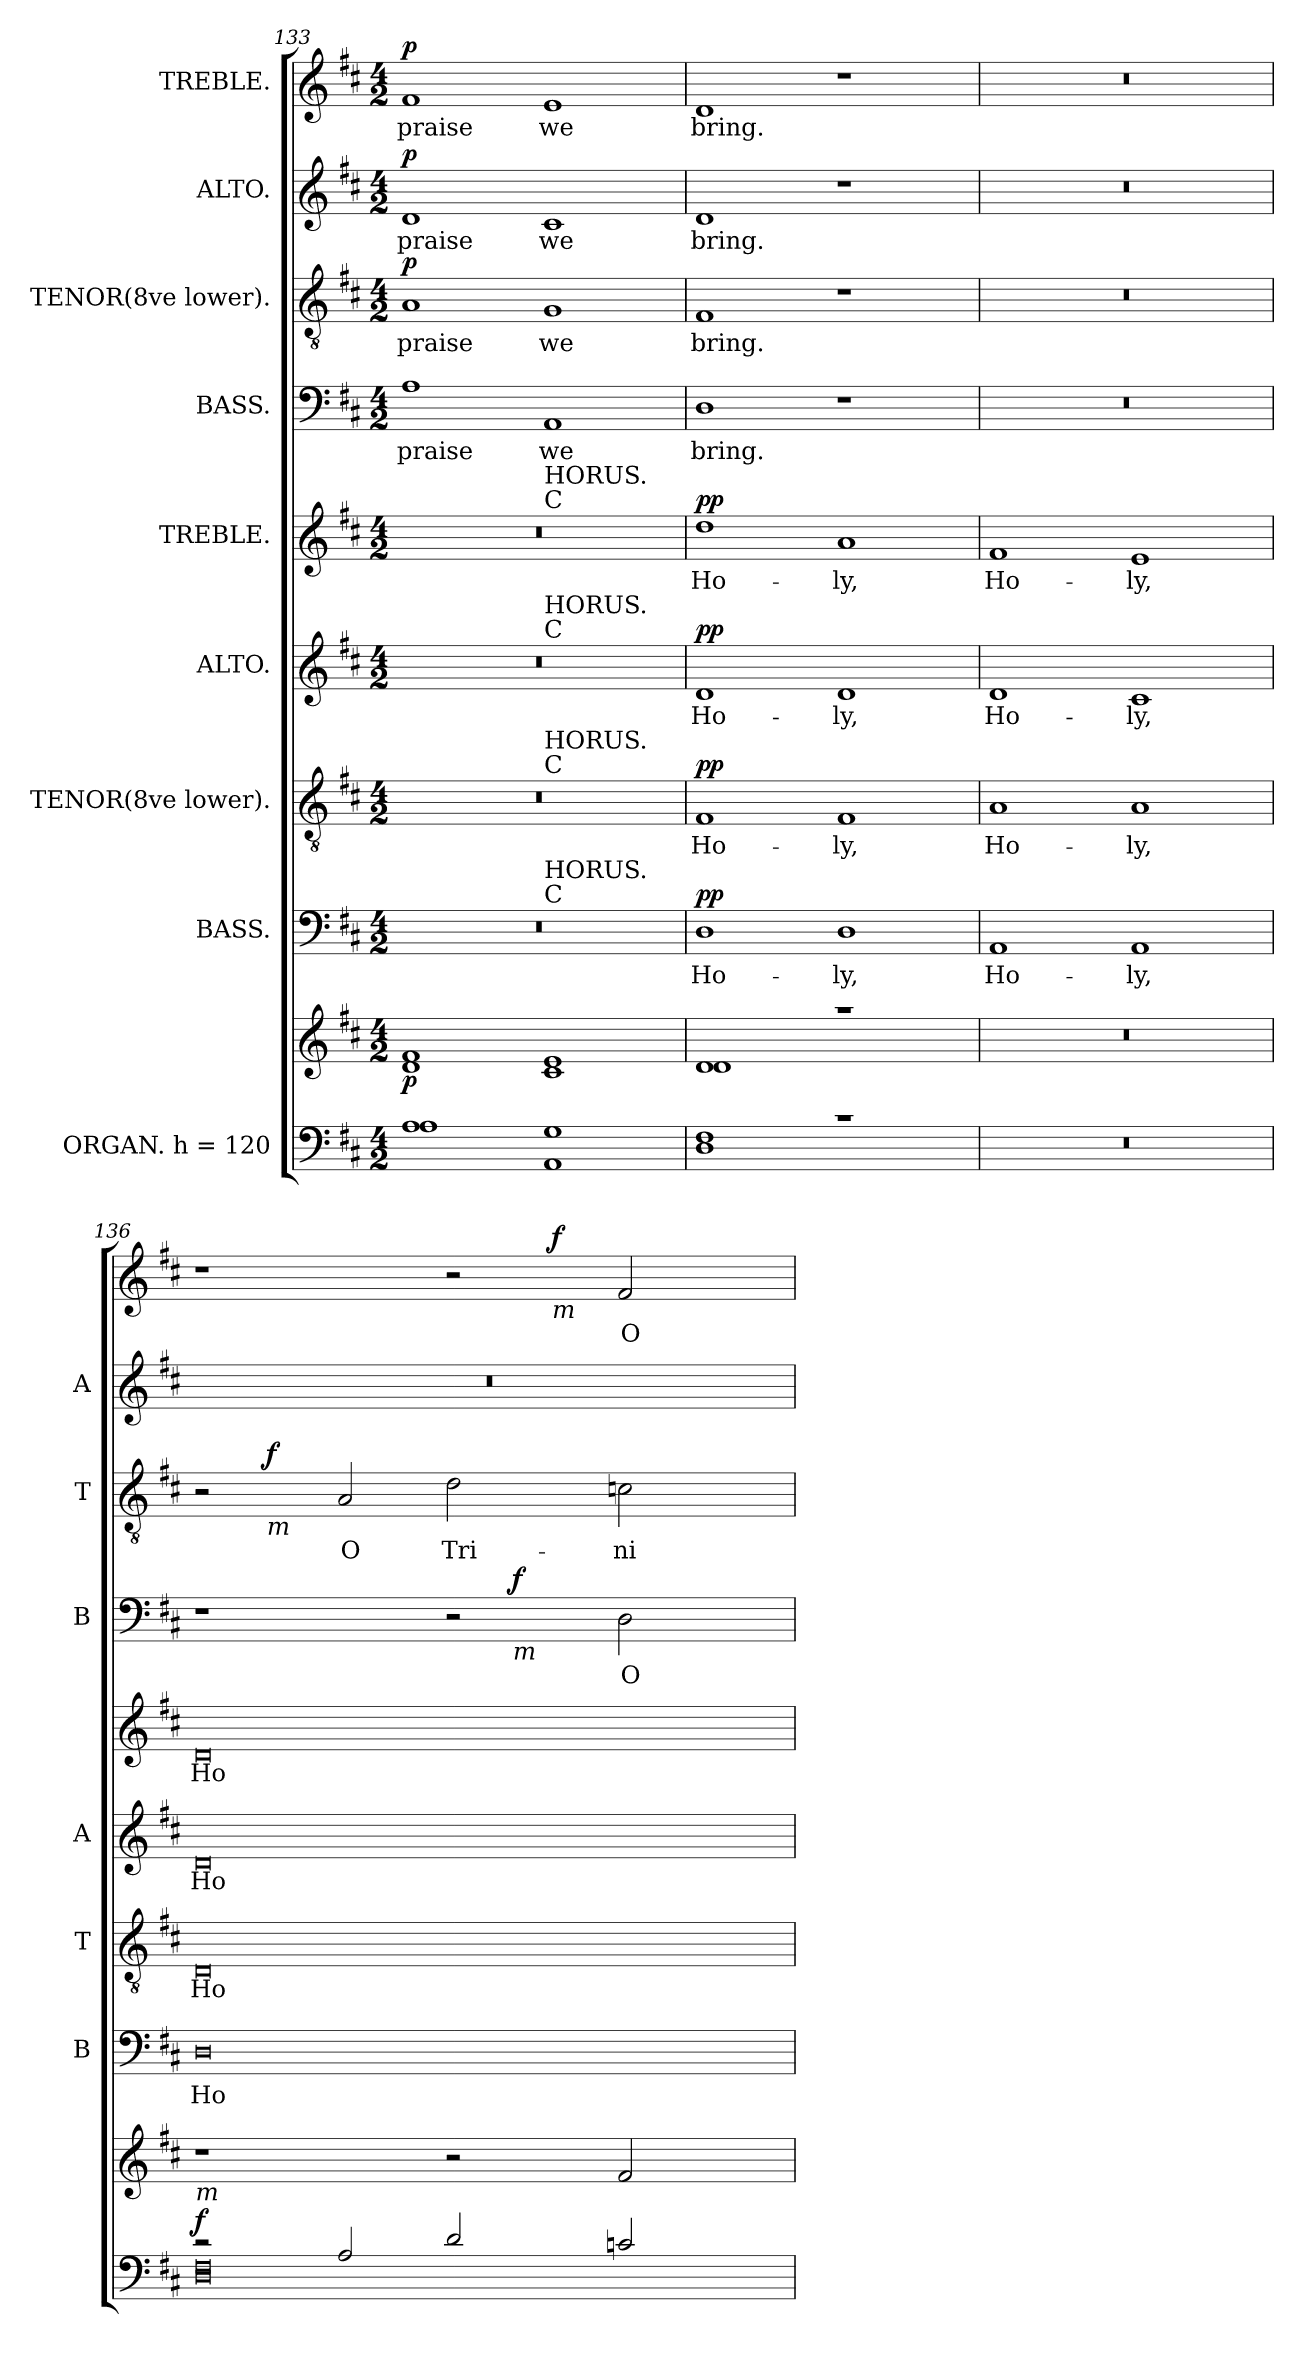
**kern	**kern	**dynam	**kern	**text	**dynam	**kern	**text	**dynam	**kern	**text	**dynam	**kern	**text	**dynam	**kern	**text	**dynam	**kern	**text	**dynam	**kern	**text	**dynam	**kern	**text	**dynam
*part9	*part9	*part9	*part8	*part8	*part8	*part7	*part7	*part7	*part6	*part6	*part6	*part5	*part5	*part5	*part4	*part4	*part4	*part3	*part3	*part3	*part2	*part2	*part2	*part1	*part1	*part1
*staff10	*staff9	*staff9/10	*staff8	*staff8	*staff8	*staff7	*staff7	*staff7	*staff6	*staff6	*staff6	*staff5	*staff5	*staff5	*staff4	*staff4	*staff4	*staff3	*staff3	*staff3	*staff2	*staff2	*staff2	*staff1	*staff1	*staff1
*I"ORGAN.  h = 120	*	*	*I"BASS.	*	*	*I"TENOR(8ve lower).	*	*	*I"ALTO.	*	*	*I"TREBLE.	*	*	*I"BASS.	*	*	*I"TENOR(8ve lower).	*	*	*I"ALTO.	*	*	*I"TREBLE.	*	*
*	*	*	*I'B	*	*	*I'T	*	*	*I'A	*	*	*	*	*	*I'B	*	*	*I'T	*	*	*I'A	*	*	*	*	*
*clefF4	*clefG2	*	*clefF4	*	*	*clefGv2	*	*	*clefG2	*	*	*clefG2	*	*	*clefF4	*	*	*clefGv2	*	*	*clefG2	*	*	*clefG2	*	*
*	*	*	*	*	*	*ITrd7c12	*	*	*	*	*	*	*	*	*	*	*	*ITrd7c12	*	*	*	*	*	*	*	*
*k[f#c#]	*k[f#c#]	*	*k[f#c#]	*	*	*k[f#c#]	*	*	*k[f#c#]	*	*	*k[f#c#]	*	*	*k[f#c#]	*	*	*k[f#c#]	*	*	*k[f#c#]	*	*	*k[f#c#]	*	*
*D:	*D:	*	*D:	*	*	*D:	*	*	*D:	*	*	*D:	*	*	*D:	*	*	*D:	*	*	*D:	*	*	*D:	*	*
*M4/2	*M4/2	*	*M4/2	*	*	*M4/2	*	*	*M4/2	*	*	*M4/2	*	*	*M4/2	*	*	*M4/2	*	*	*M4/2	*	*	*M4/2	*	*
=133	=133	=133	=133	=133	=133	=133	=133	=133	=133	=133	=133	=133	=133	=133	=133	=133	=133	=133	=133	=133	=133	=133	=133	=133	=133	=133
*^	*^	*	*	*	*	*	*	*	*	*	*	*	*	*	*	*	*	*	*	*	*	*	*	*	*	*
!	!	!	!	!LO:DY:b	!LO:N:vis=1	!	!	!LO:N:vis=1	!	!	!LO:N:vis=1	!	!	!LO:N:vis=1	!	!	!	!LO:LY:b	!	!	!LO:LY:b	!LO:DY:b	!	!LO:LY:b	!LO:DY:b	!	!LO:LY:b	!LO:DY:b
*	*	*	*	*	*^	*	*	*^	*	*	*^	*	*	*^	*	*	*	*	*	*	*	*	*	*	*	*	*	*
1A	1A	1f#	1d	p	0r	1ryy	.	.	0r	1ryy	.	.	0r	1ryy	.	.	0r	1ryy	.	.	1A	praise	.	1AA	praise	p	1d	praise	p	1f#	praise	p
!	!	!	!	!	!	!	!	!	!	!	!	!	!	!	!	!	!	!LO:TX:a:t=C	!	!	!	!	!	!	!	!	!	!	!	!	!	!
!	!	!	!	!	!	!	!	!	!	!	!	!	!	!	!	!	!	!LO:TX:a:t=HORUS.	!	!	!	!	!	!	!	!	!	!	!	!	!	!
!	!	!	!	!	!	!	!	!	!	!	!	!	!	!LO:TX:a:t=C	!	!	!	!	!	!	!	!	!	!	!	!	!	!	!	!	!	!
!	!	!	!	!	!	!	!	!	!	!	!	!	!	!LO:TX:a:t=HORUS.	!	!	!	!	!	!	!	!	!	!	!	!	!	!	!	!	!	!
!	!	!	!	!	!	!	!	!	!	!LO:TX:a:t=C	!	!	!	!	!	!	!	!	!	!	!	!	!	!	!	!	!	!	!	!	!	!
!	!	!	!	!	!	!	!	!	!	!LO:TX:a:t=HORUS.	!	!	!	!	!	!	!	!	!	!	!	!	!	!	!	!	!	!	!	!	!	!
!	!	!	!	!	!	!LO:TX:a:t=C	!	!	!	!	!	!	!	!	!	!	!	!	!	!	!	!	!	!	!	!	!	!	!	!	!	!
!	!	!	!	!	!	!LO:TX:a:t=HORUS.	!	!	!	!	!	!	!	!	!	!	!	!	!	!	!	!	!	!	!	!	!	!	!	!	!	!
!	!	!	!	!	!	!	!	!	!	!	!	!	!	!	!	!	!	!	!	!	!	!LO:LY:b	!	!	!LO:LY:b	!	!	!LO:LY:b	!	!	!LO:LY:b	!
1G	1AA	1e	1c#	.	.	1ryy	.	.	.	1ryy	.	.	.	1ryy	.	.	.	1ryy	.	.	1AA	we	.	1GG	we	.	1c#	we	.	1e	we	.
=134	=134	=134	=134	=134	=134	=134	=134	=134	=134	=134	=134	=134	=134	=134	=134	=134	=134	=134	=134	=134	=134	=134	=134	=134	=134	=134	=134	=134	=134	=134	=134	=134
!	!	!	!	!	!	!	!LO:LY:b	!LO:DY:b	!	!	!LO:LY:b	!LO:DY:b	!	!	!LO:LY:b	!LO:DY:b	!	!	!LO:LY:b	!LO:DY:a	!	!LO:LY:b	!	!	!LO:LY:b	!	!	!LO:LY:b	!	!	!LO:LY:b	!
*	*	*	*	*	*v	*v	*	*	*	*	*	*	*v	*v	*	*	*v	*v	*	*	*	*	*	*	*	*	*	*	*	*	*	*
*	*	*	*	*	*	*	*	*v	*v	*	*	*	*	*	*	*	*	*	*	*	*	*	*	*	*	*	*	*	*
1F#	1D	1d	1d	.	1D	Ho-	pp	1FF#	Ho-	pp	1d	Ho-	pp	1dd	Ho-	pp	1D	bring.	.	1FF#	bring.	.	1d	bring.	.	1d	bring.	.
!	!	!	!	!	!	!LO:LY:b	!	!	!LO:LY:b	!	!	!LO:LY:b	!	!	!LO:LY:b	!	!	!	!	!	!	!	!	!	!	!	!	!
1rc	1ryy	1raa	1ryy	.	1D	-ly,	.	1FF#	-ly,	.	1d	-ly,	.	1a	-ly,	.	1r	.	.	1r	.	.	1r	.	.	1r	.	.
!!LO:LB:g=z
=135	=135	=135	=135	=135	=135	=135	=135	=135	=135	=135	=135	=135	=135	=135	=135	=135	=135	=135	=135	=135	=135	=135	=135	=135	=135	=135	=135	=135
!LO:N:vis=1	!	!LO:N:vis=1	!	!	!	!LO:LY:b	!	!	!LO:LY:b	!	!	!LO:LY:b	!	!	!LO:LY:b	!	!LO:N:vis=1	!	!	!LO:N:vis=1	!	!	!LO:N:vis=1	!	!	!LO:N:vis=1	!	!
*v	*v	*	*	*	*	*	*	*	*	*	*	*	*	*	*	*	*	*	*	*	*	*	*	*	*	*	*	*
*	*v	*v	*	*	*	*	*	*	*	*	*	*	*	*	*	*	*	*	*	*	*	*	*	*	*	*	*
0r	0r	.	1AA	Ho-	.	1AA	Ho-	.	1d	Ho-	.	1f#	Ho-	.	0r	.	.	0r	.	.	0r	.	.	0r	.	.
!	!	!	!	!LO:LY:b	!	!	!LO:LY:b	!	!	!LO:LY:b	!	!	!LO:LY:b	!	!	!	!	!	!	!	!	!	!	!	!	!
.	.	.	1AA	-ly,	.	1AA	-ly,	.	1c#	-ly,	.	1e	-ly,	.	.	.	.	.	.	.	.	.	.	.	.	.
=136	=136	=136	=136	=136	=136	=136	=136	=136	=136	=136	=136	=136	=136	=136	=136	=136	=136	=136	=136	=136	=136	=136	=136	=136	=136	=136
*^	*	*	*	*	*	*	*	*	*	*	*	*	*	*	*	*	*	*	*	*	*	*	*	*	*	*
!LO:TX:a:i:t=m	!	!	!	!	!	!	!	!	!	!	!	!	!	!	!	!	!	!	!	!	!	!	!	!	!	!	!
!	!	!	!LO:DY:a=2	!	!LO:LY:b	!	!	!LO:LY:b	!	!	!LO:LY:b	!	!	!LO:LY:b	!	!	!	!	!	!	!	!LO:N:vis=1	!	!	!	!	!
*	*	*	*	*	*	*	*	*	*	*	*	*	*	*	*	*^	*	*	*^	*	*	*	*	*	*^	*	*
2rc	0D 0F#	1r	f	0D	Ho-	.	0DD	Ho-	.	0d	Ho-	.	0d	Ho-	.	1r	1ryy	.	.	2r	4ryy	.	.	0r	.	.	1r	1ryy	.	.
!	!	!	!	!	!	!	!	!	!	!	!	!	!	!	!	!	!	!	!	!	!LO:TX:b:i:t=m	!	!	!	!	!	!	!	!	!
!	!	!	!	!	!	!	!	!	!	!	!	!	!	!	!	!	!	!	!	!	!	!	!LO:DY:b	!	!	!	!	!	!	!
.	.	.	.	.	.	.	.	.	.	.	.	.	.	.	.	.	.	.	.	.	1..ryy	.	f	.	.	.	.	.	.	.
!	!	!	!	!	!	!	!	!	!	!	!	!	!	!	!	!	!	!	!	!	!	!LO:LY:b	!	!	!	!	!	!	!	!
2A/	.	.	.	.	.	.	.	.	.	.	.	.	.	.	.	.	.	.	.	2AA/	.	O	.	.	.	.	.	.	.	.
!	!	!	!	!	!	!	!	!	!	!	!	!	!	!	!	!	!	!	!	!	!	!LO:LY:b	!	!	!	!	!	!	!	!
2d/	.	2r	.	.	.	.	.	.	.	.	.	.	.	.	.	2r	8..ryy	.	.	2D\	.	Tri-	.	.	.	.	2r	4ryy	.	.
!	!	!	!	!	!	!	!	!	!	!	!	!	!	!	!	!	!LO:TX:b:i:t=m	!	!	!	!	!	!	!	!	!	!	!	!	!
!	!	!	!	!	!	!	!	!	!	!	!	!	!	!	!	!	!	!	!LO:DY:b	!	!	!	!	!	!	!	!	!	!	!
.	.	.	.	.	.	.	.	.	.	.	.	.	.	.	.	.	2ryy	.	f	.	.	.	.	.	.	.	.	.	.	.
.	.	.	.	.	.	.	.	.	.	.	.	.	.	.	.	.	.	.	.	.	.	.	.	.	.	.	.	32ryy	.	.
!	!	!	!	!	!	!	!	!	!	!	!	!	!	!	!	!	!	!	!	!	!	!	!	!	!	!	!	!LO:TX:b:i:t=m	!	!
!	!	!	!	!	!	!	!	!	!	!	!	!	!	!	!	!	!	!	!	!	!	!	!	!	!	!	!	!	!	!LO:DY:b
.	.	.	.	.	.	.	.	.	.	.	.	.	.	.	.	.	.	.	.	.	.	.	.	.	.	.	.	2ryy	.	f
!	!	!	!	!	!	!	!	!	!	!	!	!	!	!	!	!	!	!LO:LY:b	!	!	!	!LO:LY:b	!	!	!	!	!	!	!LO:LY:b	!
2cn/	.	2f#/	.	.	.	.	.	.	.	.	.	.	.	.	.	2D\	.	O	.	2Cn\	.	-ni-	.	.	.	.	2f#/	.	O	.
.	.	.	.	.	.	.	.	.	.	.	.	.	.	.	.	.	4ryy	.	.	.	.	.	.	.	.	.	.	.	.	.
.	.	.	.	.	.	.	.	.	.	.	.	.	.	.	.	.	.	.	.	.	.	.	.	.	.	.	.	8..ryy	.	.
.	.	.	.	.	.	.	.	.	.	.	.	.	.	.	.	.	32ryy	.	.	.	.	.	.	.	.	.	.	.	.	.
*	*	*	*	*	*	*	*	*	*	*	*	*	*	*	*	*v	*v	*	*	*	*	*	*	*	*	*	*v	*v	*	*
*v	*v	*	*	*	*	*	*	*	*	*	*	*	*	*	*	*	*	*	*v	*v	*	*	*	*	*	*	*	*
=	=	=	=	=	=	=	=	=	=	=	=	=	=	=	=	=	=	=	=	=	=	=	=	=	=	=
*-	*-	*-	*-	*-	*-	*-	*-	*-	*-	*-	*-	*-	*-	*-	*-	*-	*-	*-	*-	*-	*-	*-	*-	*-	*-	*-
